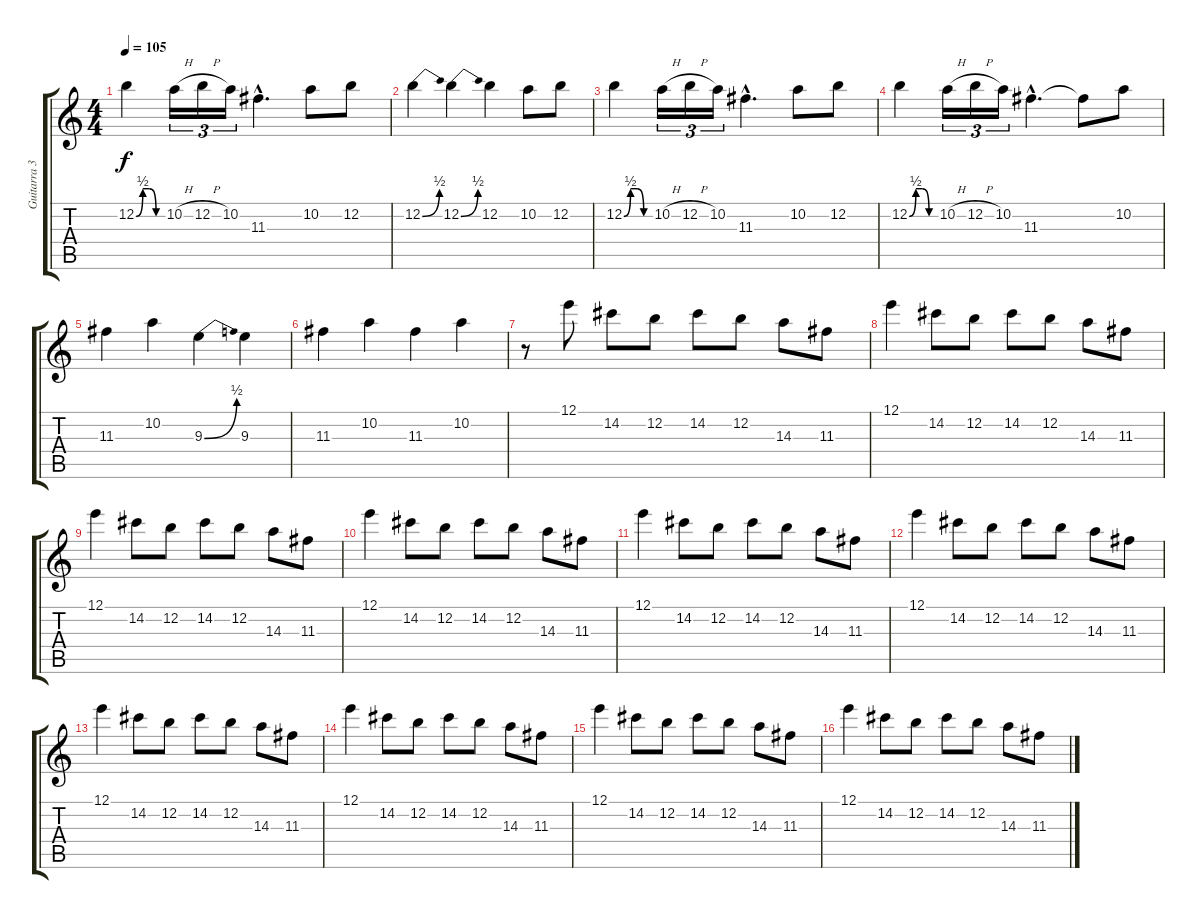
\track ("Guitarra 3" "Guitarra 3") {instrument distortionguitar}
\staff {score tabs}
\tuning (E4 B3 G3 D3 A2 E2) {hide}
\ts (4 4)
\tempo 105
\clef g2
\ks c
12.2{be (custom 0 0 15 2 30 2 45 0 60 0)}.4{dy f} 10.2{h}.16{tu (3 2)} 12.2{h}.16{tu (3 2)} 10.2.16{tu (3 2)} 11.3{hac}.4{d} 10.2.8 12.2.8 |
12.2{be (bend 0 0 60 2)}.4 12.2{be (bend 0 0 60 2)}.4 12.2.4 10.2.8 12.2.8 |
12.2{be (custom 0 0 15 2 30 2 45 0 60 0)}.4 10.2{h}.16{tu (3 2)} 12.2{h}.16{tu (3 2)} 10.2.16{tu (3 2)} 11.3{hac}.4{d} 10.2.8 12.2.8 |
12.2{be (custom 0 0 15 2 30 2 45 0 60 0)}.4 10.2{h}.16{tu (3 2)} 12.2{h}.16{tu (3 2)} 10.2.16{tu (3 2)} 11.3{hac}.4{d} 11.3{t}.8 10.2.8 |
11.3.4 10.2.4 9.3{be (bend 0 0 60 2)}.4 9.3.4 |
11.3.4 10.2.4 11.3.4 10.2.4 |
r.8 12.1.8 14.2.8 12.2.8 14.2.8 12.2.8 14.3.8 11.3.8 |
12.1.4 14.2.8 12.2.8 14.2.8 12.2.8 14.3.8 11.3.8 |
12.1.4 14.2.8 12.2.8 14.2.8 12.2.8 14.3.8 11.3.8 |
12.1.4 14.2.8 12.2.8 14.2.8 12.2.8 14.3.8 11.3.8 |
12.1.4 14.2.8 12.2.8 14.2.8 12.2.8 14.3.8 11.3.8 |
12.1.4 14.2.8 12.2.8 14.2.8 12.2.8 14.3.8 11.3.8 |
12.1.4 14.2.8 12.2.8 14.2.8 12.2.8 14.3.8 11.3.8 |
12.1.4 14.2.8 12.2.8 14.2.8 12.2.8 14.3.8 11.3.8 |
12.1.4 14.2.8 12.2.8 14.2.8 12.2.8 14.3.8 11.3.8 |
12.1.4 14.2.8 12.2.8 14.2.8 12.2.8 14.3.8 11.3.8
